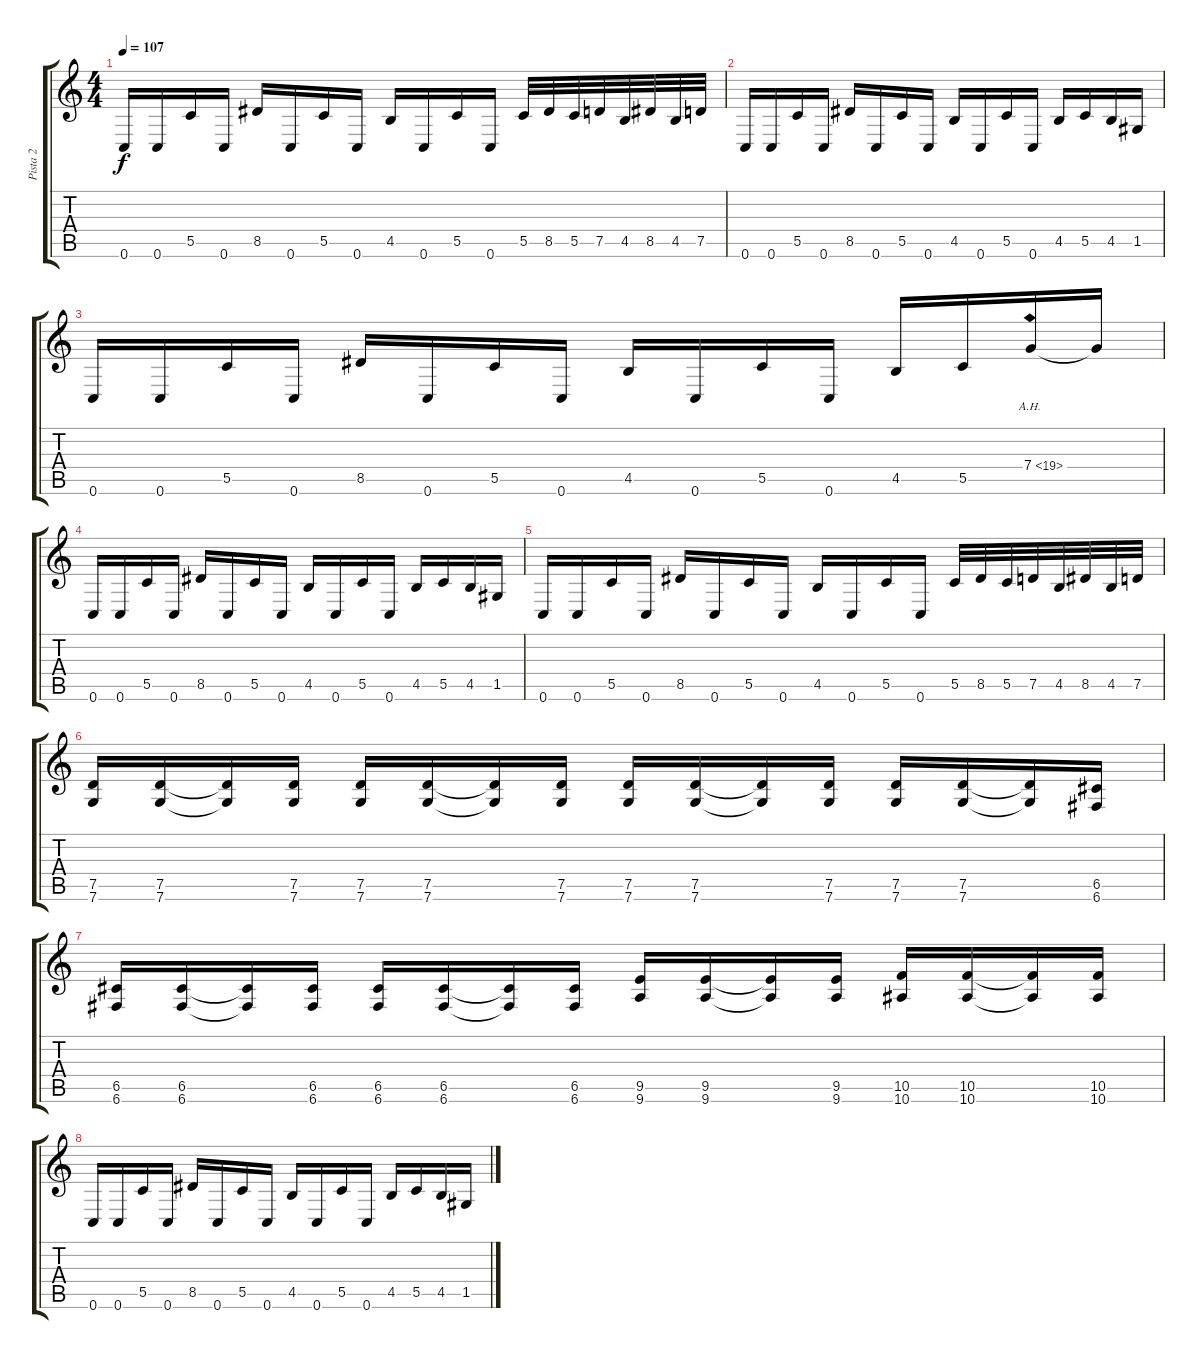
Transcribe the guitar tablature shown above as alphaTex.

\track ("Pista 2" "Pista 2") {instrument overdrivenguitar}
\staff {score tabs}
\tuning (D4 A3 F3 C3 G2 C2) {hide}
\ts (4 4)
\tempo 107
\clef g2
\ks c
0.6.16{dy f} 0.6.16 5.5.16 0.6.16 8.5.16 0.6.16 5.5.16 0.6.16 4.5.16 0.6.16 5.5.16 0.6.16 5.5.32 8.5.32 5.5.32 7.5.32 4.5.32 8.5.32 4.5.32 7.5.32 |
0.6.16 0.6.16 5.5.16 0.6.16 8.5.16 0.6.16 5.5.16 0.6.16 4.5.16 0.6.16 5.5.16 0.6.16 4.5.16 5.5.16 4.5.16 1.5.16 |
0.6.16 0.6.16 5.5.16 0.6.16 8.5.16 0.6.16 5.5.16 0.6.16 4.5.16 0.6.16 5.5.16 0.6.16 4.5.16 5.5.16 7.4{ah 12}.16 7.4{t}.16 |
0.6.16 0.6.16 5.5.16 0.6.16 8.5.16 0.6.16 5.5.16 0.6.16 4.5.16 0.6.16 5.5.16 0.6.16 4.5.16 5.5.16 4.5.16 1.5.16 |
0.6.16 0.6.16 5.5.16 0.6.16 8.5.16 0.6.16 5.5.16 0.6.16 4.5.16 0.6.16 5.5.16 0.6.16 5.5.32 8.5.32 5.5.32 7.5.32 4.5.32 8.5.32 4.5.32 7.5.32 |
(7.5 7.6).16 (7.5 7.6).16 (7.5{t} 7.6{t}).16 (7.5 7.6).16 (7.5 7.6).16 (7.5 7.6).16 (7.5{t} 7.6{t}).16 (7.5 7.6).16 (7.5 7.6).16 (7.5 7.6).16 (7.5{t} 7.6{t}).16 (7.5 7.6).16 (7.5 7.6).16 (7.5 7.6).16 (7.5{t} 7.6{t}).16 (6.5 6.6).16 |
(6.5 6.6).16 (6.5 6.6).16 (6.5{t} 6.6{t}).16 (6.5 6.6).16 (6.5 6.6).16 (6.5 6.6).16 (6.5{t} 6.6{t}).16 (6.5 6.6).16 (9.5 9.6).16 (9.5 9.6).16 (9.5{t} 9.6{t}).16 (9.5 9.6).16 (10.5 10.6).16 (10.5 10.6).16 (10.5{t} 10.6{t}).16 (10.5 10.6).16 |
0.6.16 0.6.16 5.5.16 0.6.16 8.5.16 0.6.16 5.5.16 0.6.16 4.5.16 0.6.16 5.5.16 0.6.16 4.5.16 5.5.16 4.5.16 1.5.16
